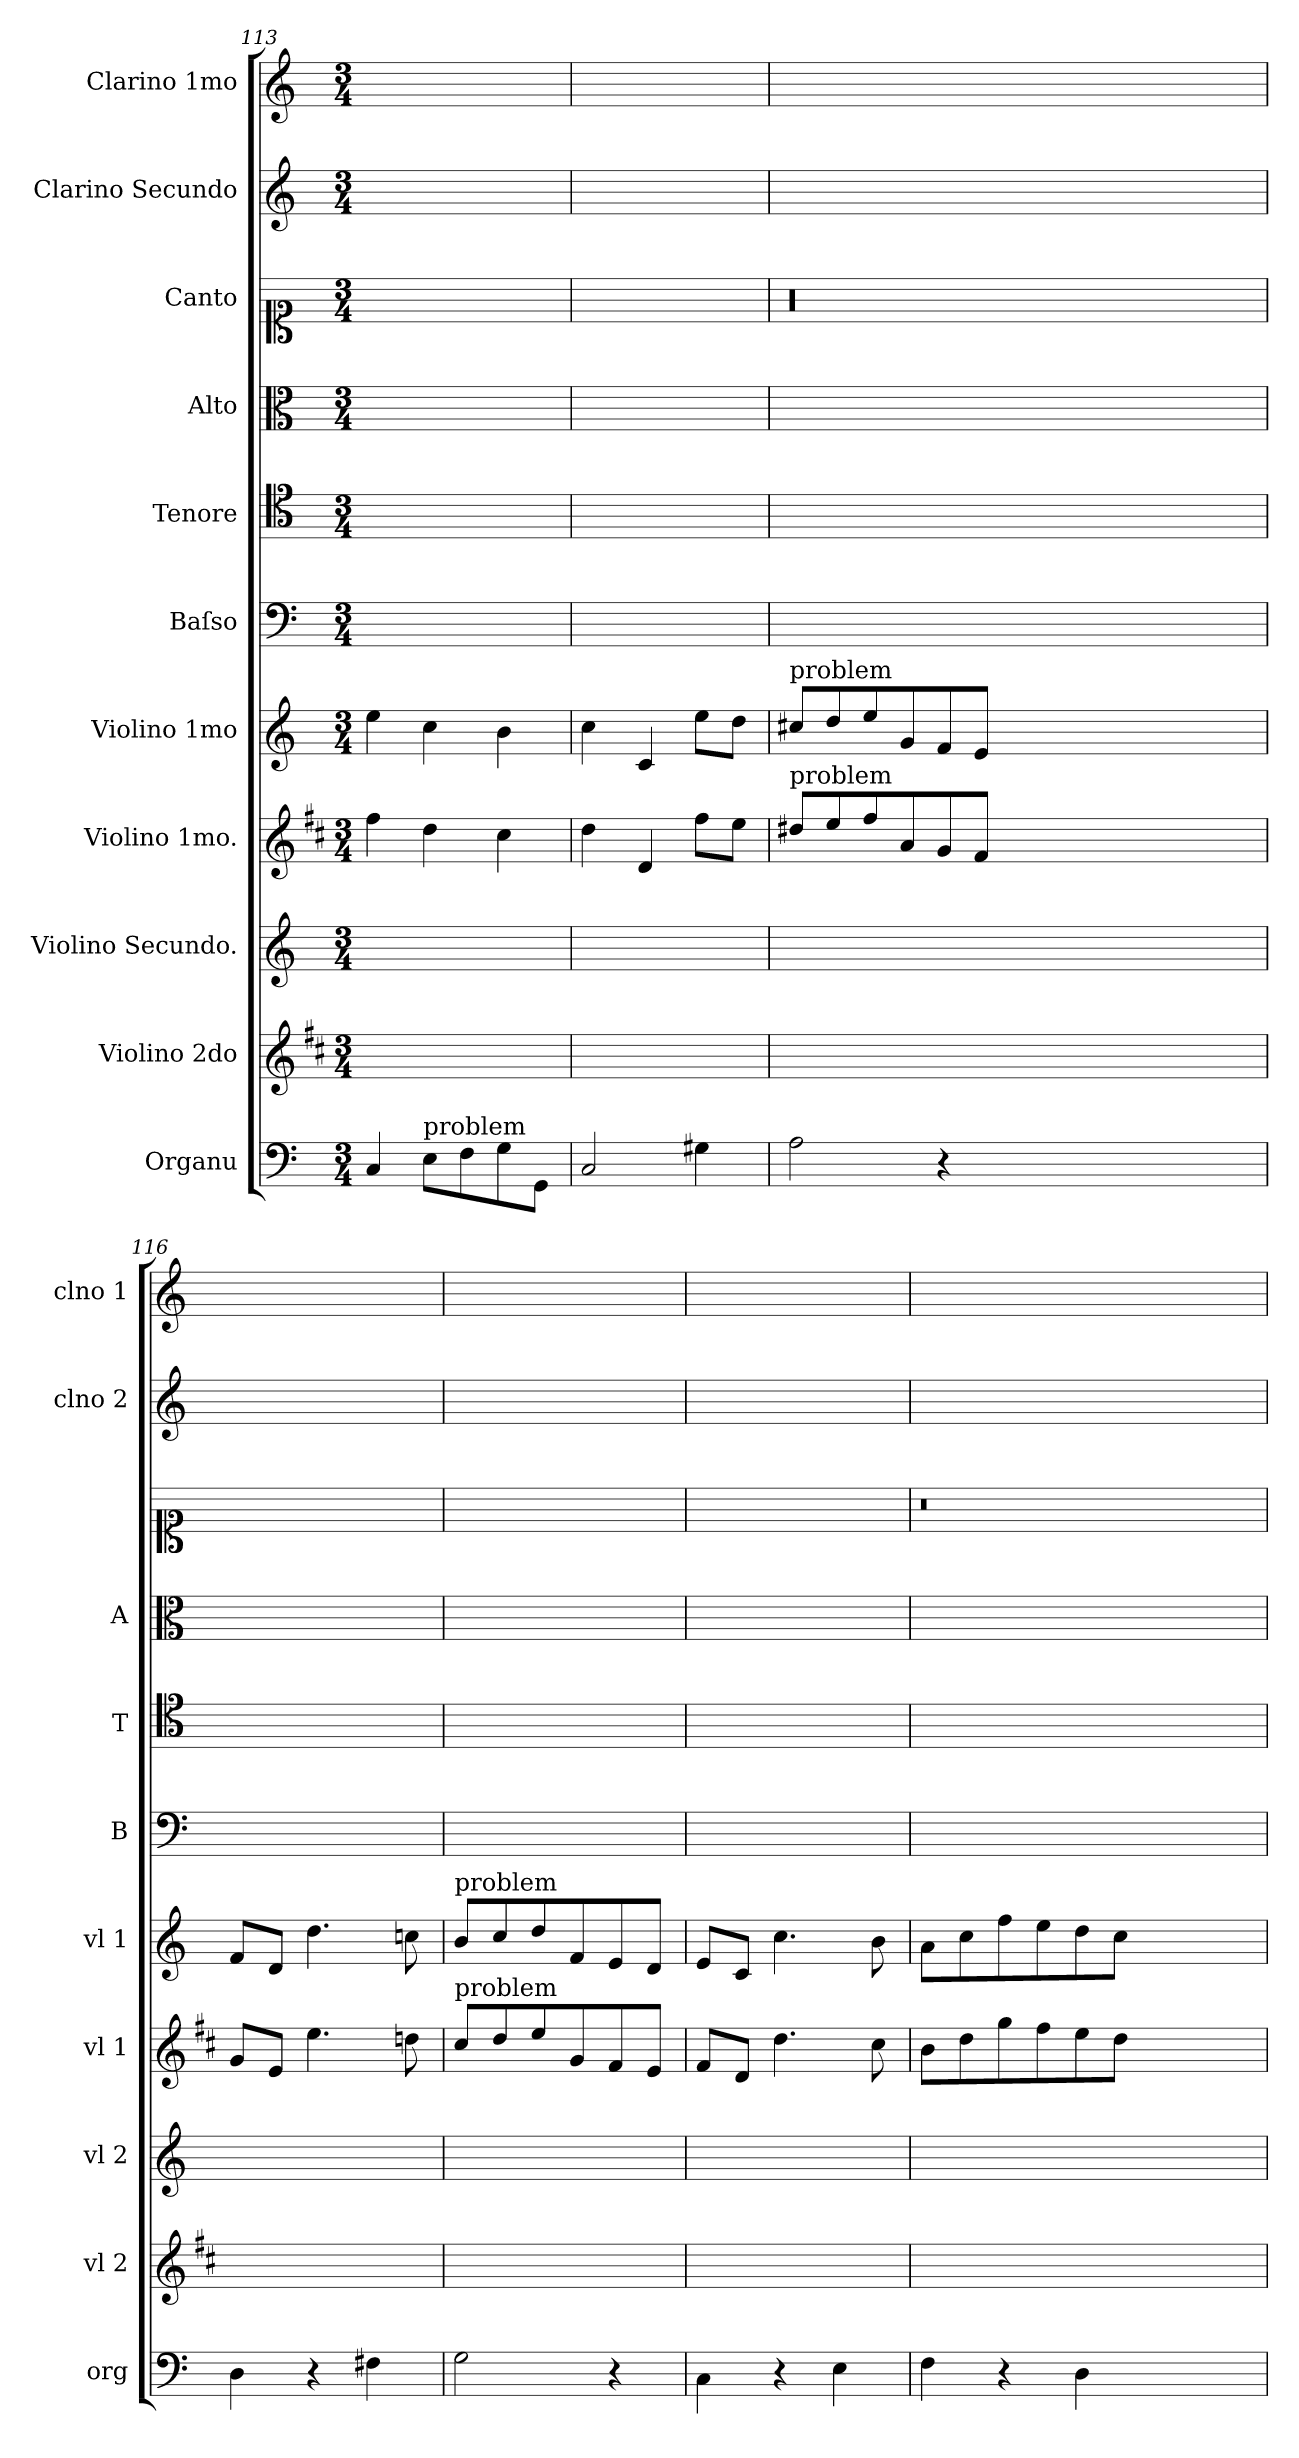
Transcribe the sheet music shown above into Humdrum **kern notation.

**kern	**kern	**kern	**kern	**kern	**kern	**kern	**kern	**kern	**kern	**kern
*part11	*part10	*part9	*part8	*part7	*part6	*part5	*part4	*part3	*part2	*part1
*staff11	*staff10	*staff9	*staff8	*staff7	*staff6	*staff5	*staff4	*staff3	*staff2	*staff1
*I"Organu	*I"Violino 2do	*I"Violino Secundo.	*I"Violino 1mo.	*I"Violino 1mo	*I"Baſso	*I"Tenore	*I"Alto	*I"Canto	*I"Clarino Secundo	*I"Clarino 1mo
*I'org	*I'vl 2	*I'vl 2	*I'vl 1	*I'vl 1	*I'B	*I'T	*I'A	*	*I'clno 2	*I'clno 1
*clefF4	*clefG2	*clefG2	*clefG2	*clefG2	*clefF4	*clefC4	*clefC3	*clefC1	*clefG2	*clefG2
*	*ITrd1c2	*	*ITrd1c2	*	*	*	*	*	*	*
*k[]	*k[]	*k[]	*k[]	*k[]	*k[]	*k[]	*k[]	*k[]	*k[]	*k[]
*C:	*C:	*C:	*C:	*C:	*C:	*C:	*C:	*C:	*C:	*C:
*M3/4	*M3/4	*M3/4	*M3/4	*M3/4	*M3/4	*M3/4	*M3/4	*M3/4	*M3/4	*M3/4
=113	=113	=113	=113	=113	=113	=113	=113	=113	=113	=113
4C/	2.ryy	2.ryy	4ee\	4ee\	2.ryy	2.ryy	2.ryy	2.ryy	2.ryy	4ryy
!LO:TX:a:t=problem	!	!	!	!	!	!	!	!	!	!
8E\L	.	.	4cc\	4cc\	.	.	.	.	.	4ryy
8F\	.	.	.	.	.	.	.	.	.	.
8G\	.	.	4b\	4b\	.	.	.	.	.	4ryy
8GG/J	.	.	.	.	.	.	.	.	.	.
=114	=114	=114	=114	=114	=114	=114	=114	=114	=114	=114
2C/	2.ryy	2.ryy	4cc\	4cc\	2.ryy	2.ryy	2.ryy	2.ryy	2.ryy	4ryy
.	.	.	4c/	4c/	.	.	.	.	.	4ryy
4G#X\	.	.	8ee\L	8ee\L	.	.	.	.	.	4ryy
.	.	.	8dd\J	8dd\J	.	.	.	.	.	.
=115	=115	=115	=115	=115	=115	=115	=115	=115	=115	=115
!	!	!	!	!LO:TX:a:t=problem	!	!	!	!	!	!
!	!	!	!LO:TX:a:t=problem	!	!	!	!	!	!	!
!	!	!	!	!	!	!	!	!LO:N:vis=00	!	!
2A\	2.ryy	2.ryy	8cc#X\L	8cc#X\L	2.ryy	2.ryy	2.ryy	0.r	2.ryy	4ryy
.	.	.	8dd\	8dd\	.	.	.	.	.	.
.	.	.	8ee\	8ee\	.	.	.	.	.	4ryy
.	.	.	8g/	8g/	.	.	.	.	.	.
4r	.	.	8f/	8f/	.	.	.	.	.	4ryy
.	.	.	8e/J	8e/J	.	.	.	.	.	.
0ryy	0ryy	0ryy	0ryy	0ryy	0ryy	0ryy	0ryy	.	0ryy	0ryy
4ryy	4ryy	4ryy	4ryy	4ryy	4ryy	4ryy	4ryy	.	4ryy	4ryy
=116	=116	=116	=116	=116	=116	=116	=116	=116	=116	=116
4D\	2.ryy	2.ryy	8f/L	8f/L	2.ryy	2.ryy	2.ryy	2.ryy	2.ryy	4ryy
.	.	.	8d/J	8d/J	.	.	.	.	.	.
4r	.	.	4.dd\	4.dd\	.	.	.	.	.	4ryy
4F#X\	.	.	.	.	.	.	.	.	.	4ryy
.	.	.	8ccn\	8ccn\	.	.	.	.	.	.
=117	=117	=117	=117	=117	=117	=117	=117	=117	=117	=117
!	!	!	!	!LO:TX:a:t=problem	!	!	!	!	!	!
!	!	!	!LO:TX:a:t=problem	!	!	!	!	!	!	!
2G\	2.ryy	2.ryy	8b\L	8b\L	2.ryy	2.ryy	2.ryy	2.ryy	2.ryy	4ryy
.	.	.	8cc\	8cc\	.	.	.	.	.	.
.	.	.	8dd\	8dd\	.	.	.	.	.	4ryy
.	.	.	8f/	8f/	.	.	.	.	.	.
4r	.	.	8e/	8e/	.	.	.	.	.	4ryy
.	.	.	8d/J	8d/J	.	.	.	.	.	.
=118	=118	=118	=118	=118	=118	=118	=118	=118	=118	=118
4C\	2.ryy	2.ryy	8e/L	8e/L	2.ryy	2.ryy	2.ryy	2.ryy	2.ryy	4ryy
.	.	.	8c/J	8c/J	.	.	.	.	.	.
4r	.	.	4.cc\	4.cc\	.	.	.	.	.	4ryy
4E\	.	.	.	.	.	.	.	.	.	4ryy
.	.	.	8b\	8b\	.	.	.	.	.	.
=119	=119	=119	=119	=119	=119	=119	=119	=119	=119	=119
!	!	!	!	!	!	!	!	!LO:N:vis=0	!	!
4F\	2.ryy	2.ryy	8a\L	8a\L	2.ryy	2.ryy	2.ryy	1.r	2.ryy	4ryy
.	.	.	8cc\	8cc\	.	.	.	.	.	.
4r	.	.	8ff\	8ff\	.	.	.	.	.	4ryy
.	.	.	8ee\	8ee\	.	.	.	.	.	.
4D\	.	.	8dd\	8dd\	.	.	.	.	.	4ryy
.	.	.	8cc\J	8cc\J	.	.	.	.	.	.
2.ryy	2.ryy	2.ryy	2.ryy	2.ryy	2.ryy	2.ryy	2.ryy	.	2.ryy	2.ryy
=	=	=	=	=	=	=	=	=	=	=
*-	*-	*-	*-	*-	*-	*-	*-	*-	*-	*-
